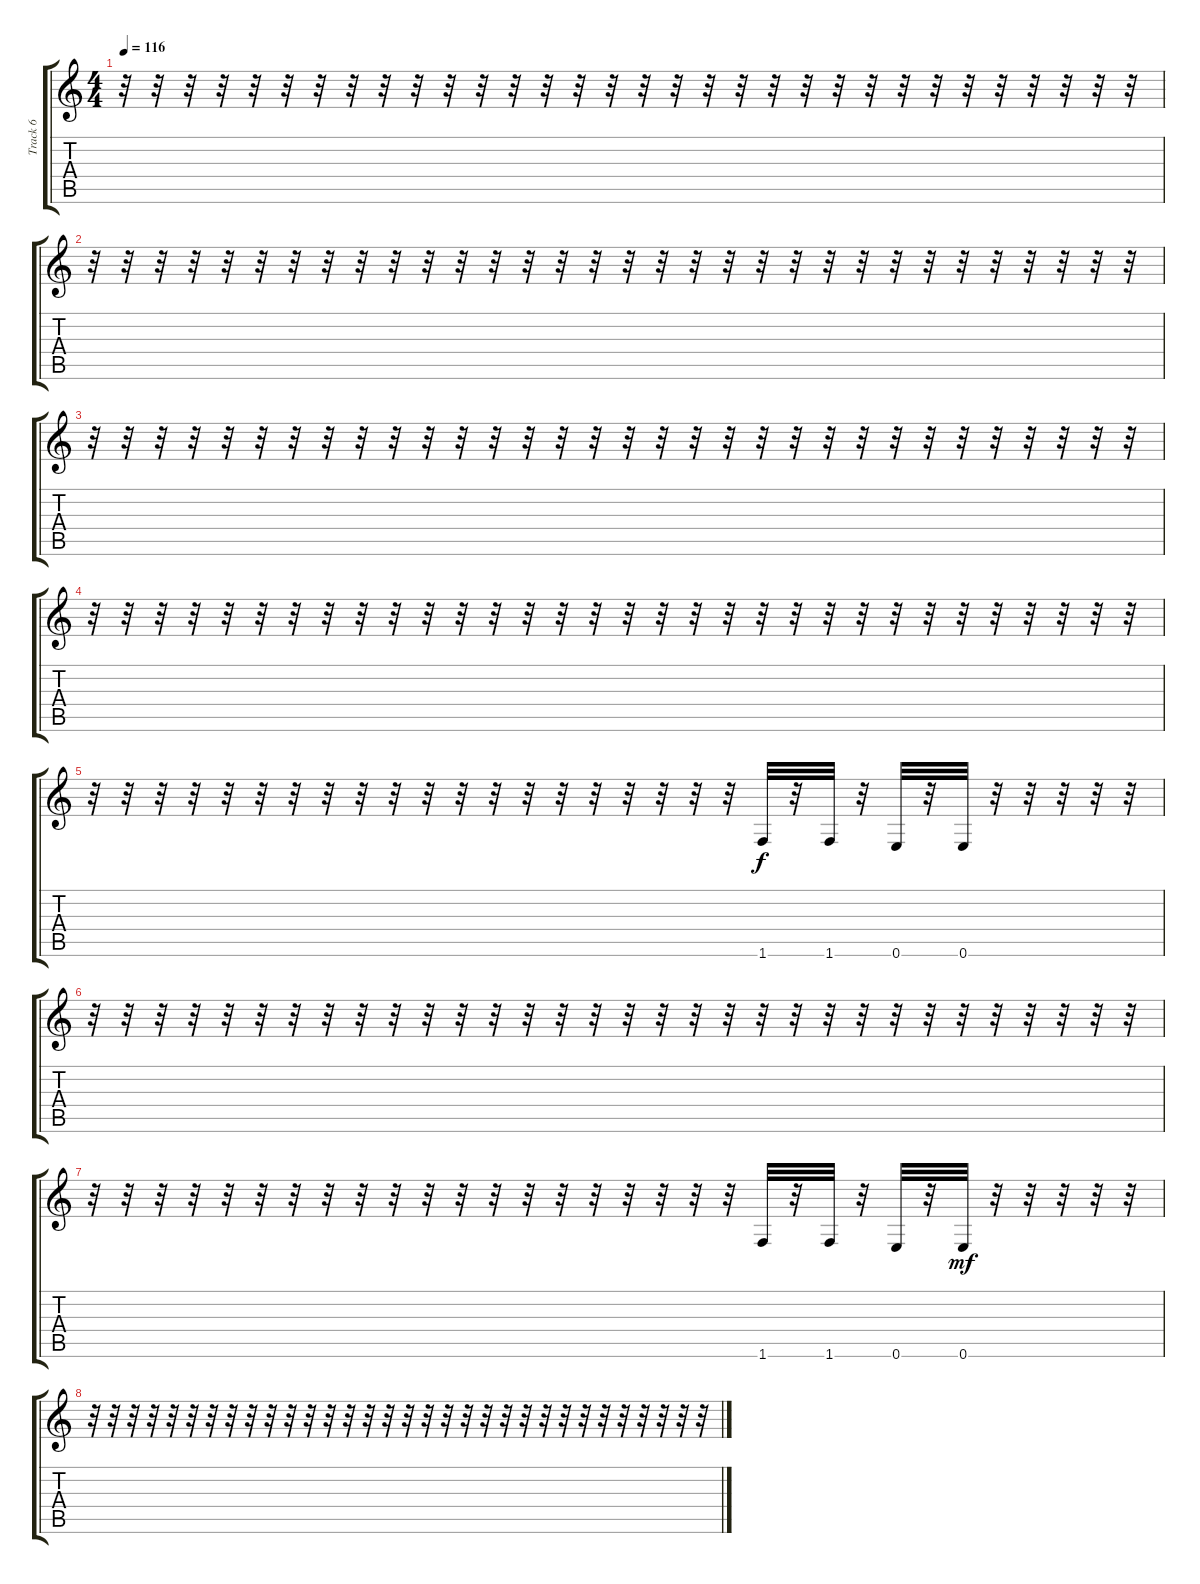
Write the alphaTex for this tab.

\track ("Track 6" "Track 6") {instrument synthbass2}
\staff {score tabs}
\tuning (E4 B3 G3 D3 A2 E2) {hide}
\ts (4 4)
\tempo 116
\clef g2
\ks c
r.32{dy mf} r.32 r.32 r.32 r.32 r.32 r.32 r.32 r.32 r.32 r.32 r.32 r.32 r.32 r.32 r.32 r.32 r.32 r.32 r.32 r.32 r.32 r.32 r.32 r.32 r.32 r.32 r.32 r.32 r.32 r.32 r.32 |
r.32 r.32 r.32 r.32 r.32 r.32 r.32 r.32 r.32 r.32 r.32 r.32 r.32 r.32 r.32 r.32 r.32 r.32 r.32 r.32 r.32 r.32 r.32 r.32 r.32 r.32 r.32 r.32 r.32 r.32 r.32 r.32 |
r.32 r.32 r.32 r.32 r.32 r.32 r.32 r.32 r.32 r.32 r.32 r.32 r.32 r.32 r.32 r.32 r.32 r.32 r.32 r.32 r.32 r.32 r.32 r.32 r.32 r.32 r.32 r.32 r.32 r.32 r.32 r.32 |
r.32 r.32 r.32 r.32 r.32 r.32 r.32 r.32 r.32 r.32 r.32 r.32 r.32 r.32 r.32 r.32 r.32 r.32 r.32 r.32 r.32 r.32 r.32 r.32 r.32 r.32 r.32 r.32 r.32 r.32 r.32 r.32 |
r.32 r.32 r.32 r.32 r.32 r.32 r.32 r.32 r.32 r.32 r.32 r.32 r.32 r.32 r.32 r.32 r.32 r.32 r.32 r.32 1.6.32{dy f} r.32 1.6.32 r.32 0.6.32 r.32 0.6.32 r.32 r.32 r.32 r.32 r.32 |
r.32 r.32 r.32 r.32 r.32 r.32 r.32 r.32 r.32 r.32 r.32 r.32 r.32 r.32 r.32 r.32 r.32 r.32 r.32 r.32 r.32 r.32 r.32 r.32 r.32 r.32 r.32 r.32 r.32 r.32 r.32 r.32 |
r.32 r.32 r.32 r.32 r.32 r.32 r.32 r.32 r.32 r.32 r.32 r.32 r.32 r.32 r.32 r.32 r.32 r.32 r.32 r.32 1.6.32 r.32 1.6.32 r.32 0.6.32 r.32 0.6.32{dy mf} r.32 r.32 r.32 r.32 r.32 |
r.32 r.32 r.32 r.32 r.32 r.32 r.32 r.32 r.32 r.32 r.32 r.32 r.32 r.32 r.32 r.32 r.32 r.32 r.32 r.32 r.32 r.32 r.32 r.32 r.32 r.32 r.32 r.32 r.32 r.32 r.32 r.32
